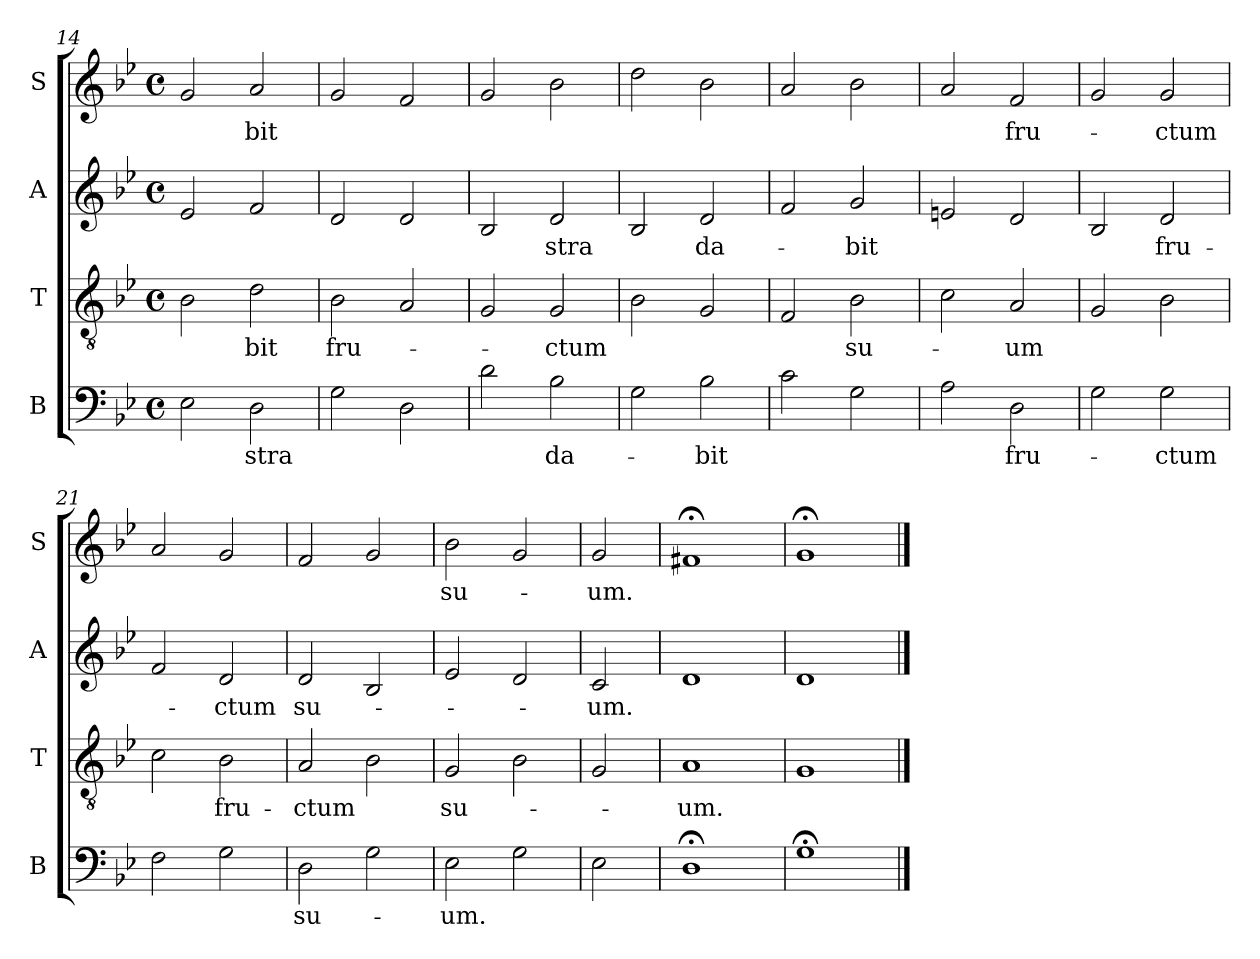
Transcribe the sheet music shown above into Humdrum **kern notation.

**kern	**text	**kern	**text	**kern	**text	**kern	**text
*part4	*part4	*part3	*part3	*part2	*part2	*part1	*part1
*staff4	*staff4	*staff3	*staff3	*staff2	*staff2	*staff1	*staff1
*I"B	*	*I"T	*	*I"A	*	*I"S	*
*I'B	*	*I'T	*	*I'A	*	*I'S	*
*clefF4	*	*clefGv2	*	*clefG2	*	*clefG2	*
*k[b-e-]	*	*k[b-e-]	*	*k[b-e-]	*	*k[b-e-]	*
*B-:	*	*B-:	*	*B-:	*	*B-:	*
*M4/4	*	*M4/4	*	*M4/4	*	*M4/4	*
*met(c)	*	*met(c)	*	*met(c)	*	*met(c)	*
=14	=14	=14	=14	=14	=14	=14	=14
2E-\	.	2B-\	.	2e-/	.	2g/	.
!	!LO:LY:b	!	!LO:LY:b	!	!	!	!LO:LY:b
2D\	-stra	2d\	-bit	2f/	.	2a/	-bit
=15	=15	=15	=15	=15	=15	=15	=15
!	!	!	!LO:LY:b	!	!	!	!
2G\	.	2B-\	fru-	2d/	.	2g/	.
2D\	.	2A/	.	2d/	.	2f/	.
=16	=16	=16	=16	=16	=16	=16	=16
2d\	.	2G/	.	2B-/	.	2g/	.
!	!LO:LY:b	!	!LO:LY:b	!	!LO:LY:b	!	!
2B-\	da-	2G/	-ctum	2d/	-stra	2b-\	.
=17	=17	=17	=17	=17	=17	=17	=17
2G\	.	2B-\	.	2B-/	.	2dd\	.
!	!LO:LY:b	!	!	!	!LO:LY:b	!	!
2B-\	-bit	2G/	.	2d/	da-	2b-\	.
!!LO:LB:g=z
=18	=18	=18	=18	=18	=18	=18	=18
2c\	.	2F/	.	2f/	.	2a/	.
!	!	!	!LO:LY:b	!	!LO:LY:b	!	!
2G\	.	2B-\	su-	2g/	-bit	2b-\	.
=19	=19	=19	=19	=19	=19	=19	=19
2A\	.	2c\	.	2en/	.	2a/	.
!	!LO:LY:b	!	!LO:LY:b	!	!	!	!LO:LY:b
2D\	fru-	2A/	-um	2d/	.	2f/	fru-
=20	=20	=20	=20	=20	=20	=20	=20
2G\	.	2G/	.	2B-/	.	2g/	.
!	!LO:LY:b	!	!	!	!LO:LY:b	!	!LO:LY:b
2G\	-ctum	2B-\	.	2d/	fru-	2g/	-ctum
=21	=21	=21	=21	=21	=21	=21	=21
2F\	.	2c\	.	2f/	.	2a/	.
!	!	!	!LO:LY:b	!	!LO:LY:b	!	!
2G\	.	2B-\	fru-	2d/	-ctum	2g/	.
=22	=22	=22	=22	=22	=22	=22	=22
!	!LO:LY:b	!	!LO:LY:b	!	!LO:LY:b	!	!
2D\	su-	2A/	-ctum	2d/	su-	2f/	.
2G\	.	2B-\	.	2B-/	.	2g/	.
=23	=23	=23	=23	=23	=23	=23	=23
!	!LO:LY:b	!	!LO:LY:b	!	!	!	!LO:LY:b
2E-\	-um.	2G/	su-	2e-/	.	2b-\	su-
2G\	.	2B-\	.	2d/	.	2g/	.
=24	=24	=24	=24	=24	=24	=24	=24
!	!	!	!	!	!LO:LY:b	!	!LO:LY:b
2E-\	.	2G/	.	2c/	-um.	2g/	-um.
=25	=25	=25	=25	=25	=25	=25	=25
!	!	!	!LO:LY:b	!	!	!	!
1D;<	.	1A	-um.	1d	.	1f#X;	.
=26	=26	=26	=26	=26	=26	=26	=26
1G;<	.	1G	.	1d	.	1g;	.
==	==	==	==	==	==	==	==
*-	*-	*-	*-	*-	*-	*-	*-
